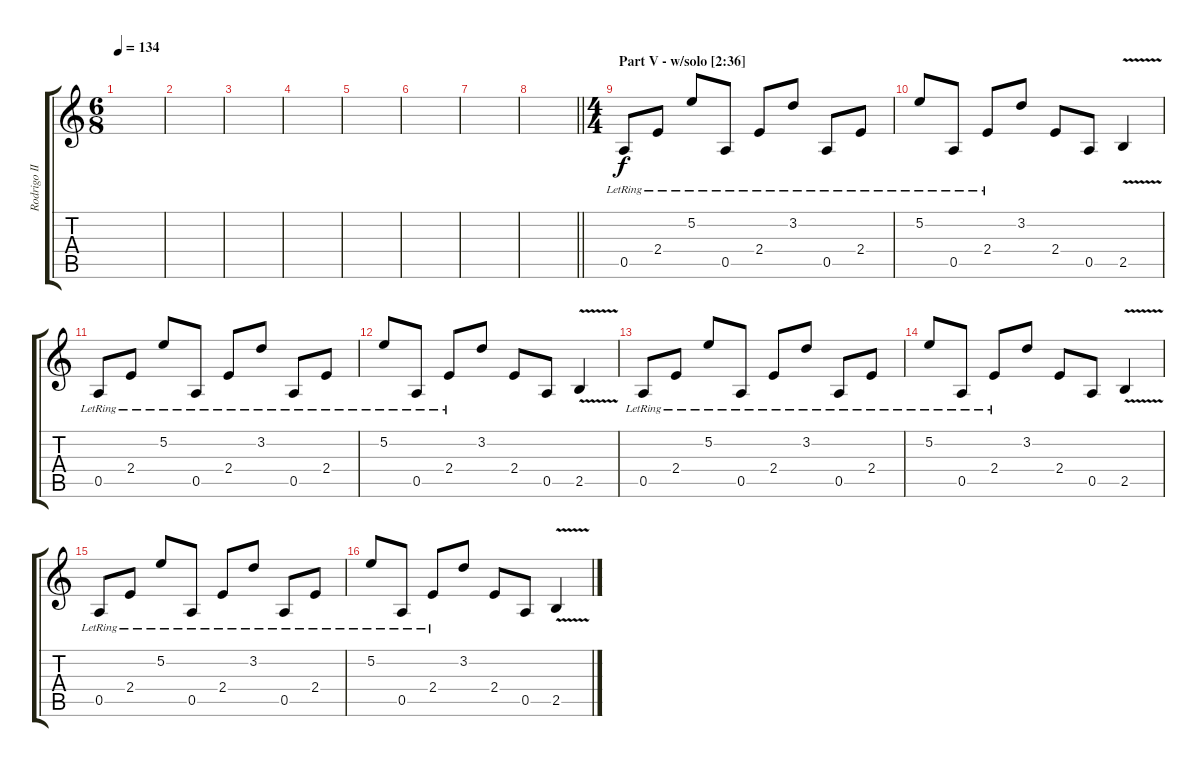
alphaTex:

\track ("Rodrigo II" "Rodrigo II") {instrument acousticguitarnylon}
\staff {score tabs}
\tuning (E4 B3 G3 D3 A2 E2) {hide}
\ts (6 8)
\tempo 134
\clef g2
\ks c
|
|
|
|
|
|
|
\barLineRight lightlight
|
\ts (4 4)
\section ("" "Part V - w/solo [2:36]")
0.5{lr}.8 2.4{lr}.8 5.2{lr}.8 0.5{lr}.8 2.4{lr}.8 3.2{lr}.8 0.5{lr}.8 2.4{lr}.8 |
5.2{lr}.8 0.5{lr}.8 2.4{lr}.8 3.2.8 2.4.8 0.5.8 2.5{v}.4 |
0.5{lr}.8 2.4{lr}.8 5.2{lr}.8 0.5{lr}.8 2.4{lr}.8 3.2{lr}.8 0.5{lr}.8 2.4{lr}.8 |
5.2{lr}.8 0.5{lr}.8 2.4{lr}.8 3.2.8 2.4.8 0.5.8 2.5{v}.4 |
0.5{lr}.8 2.4{lr}.8 5.2{lr}.8 0.5{lr}.8 2.4{lr}.8 3.2{lr}.8 0.5{lr}.8 2.4{lr}.8 |
5.2{lr}.8 0.5{lr}.8 2.4{lr}.8 3.2.8 2.4.8 0.5.8 2.5{v}.4 |
0.5{lr}.8 2.4{lr}.8 5.2{lr}.8 0.5{lr}.8 2.4{lr}.8 3.2{lr}.8 0.5{lr}.8 2.4{lr}.8 |
5.2{lr}.8 0.5{lr}.8 2.4{lr}.8 3.2.8 2.4.8 0.5.8 2.5{v}.4
